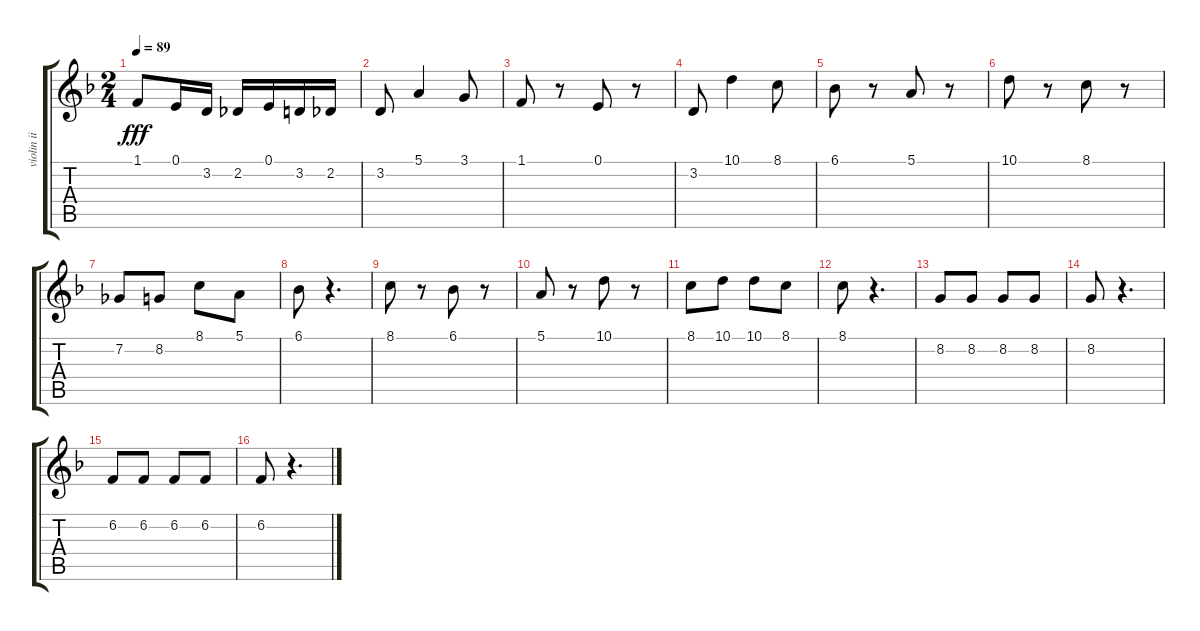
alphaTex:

\track ("violin ii" "violin ii") {instrument stringensemble1}
\staff {score tabs}
\tuning (E4 B3 G3 D3 A2 E2) {hide}
\ts (2 4)
\tempo 89
\clef g2
\ks dminor
1.1.8{dy fff} 0.1.16 3.2.16 2.2.16 0.1.16 3.2.16 2.2.16 |
3.2.8 5.1.4 3.1.8 |
1.1.8 r.8 0.1.8 r.8 |
3.2.8 10.1.4 8.1.8 |
6.1.8 r.8 5.1.8 r.8 |
10.1.8 r.8 8.1.8 r.8 |
7.2.8 8.2.8 8.1.8 5.1.8 |
6.1.8 r.4{d} |
8.1.8 r.8 6.1.8 r.8 |
5.1.8 r.8 10.1.8 r.8 |
8.1.8 10.1.8 10.1.8 8.1.8 |
8.1.8 r.4{d} |
8.2.8 8.2.8 8.2.8 8.2.8 |
8.2.8 r.4{d} |
6.2.8 6.2.8 6.2.8 6.2.8 |
6.2.8 r.4{d}
